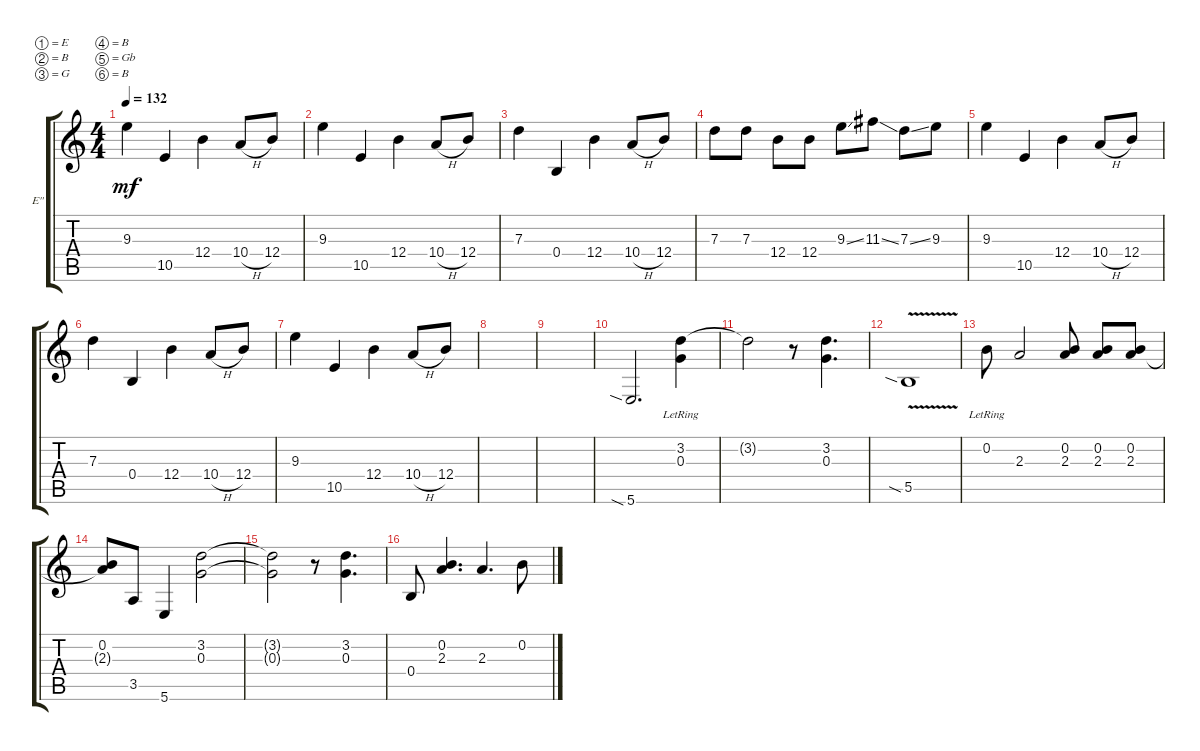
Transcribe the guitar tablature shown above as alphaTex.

\defaultSystemsLayout 4
\bracketExtendMode groupsimilarinstruments
\firstSystemTrackNameOrientation horizontal
\otherSystemsTrackNameOrientation horizontal
\track ("Mark Hosking" "E\"") {instrument distortionguitar}
\staff {score tabs}
\tuning (E4 B3 G3 B2 Gb2 B1)
\ts (4 4)
\tempo 132
\clef g2
\ks c
9.3.4{dy mf} 10.5.4 12.4.4 10.4{h}.8 12.4.8 |
9.3.4 10.5.4 12.4.4 10.4{h}.8 12.4.8 |
7.3.4 0.4.4 12.4.4 10.4{h}.8 12.4.8 |
7.3.8 7.3.8 12.4.8 12.4.8 9.3{ss}.8 11.3{ss}.8 7.3{ss}.8 9.3.8 |
9.3.4 10.5.4 12.4.4 10.4{h}.8 12.4.8 |
7.3.4 0.4.4 12.4.4 10.4{h}.8 12.4.8 |
9.3.4 10.5.4 12.4.4 10.4{h}.8 12.4.8 |
|
|
5.6{sia}.2{d} (0.3{lr} 3.2{lr}).4 |
3.2{t}.2 r.8 (3.2 0.3).4{d} |
5.5{v sia}.1 |
0.2{lr}.8 2.3.2 (2.3 0.2).8 (0.2 2.3).8 (2.3 0.2).8 |
(0.2 2.3{t}).8 3.5.8 5.6.4 (3.2 0.3).2 |
(3.2{t} 0.3{t}).2 r.8 (3.2 0.3).4{d} |
0.4.8 (2.3 0.2).4{d} 2.3.4{d} 0.2.8
